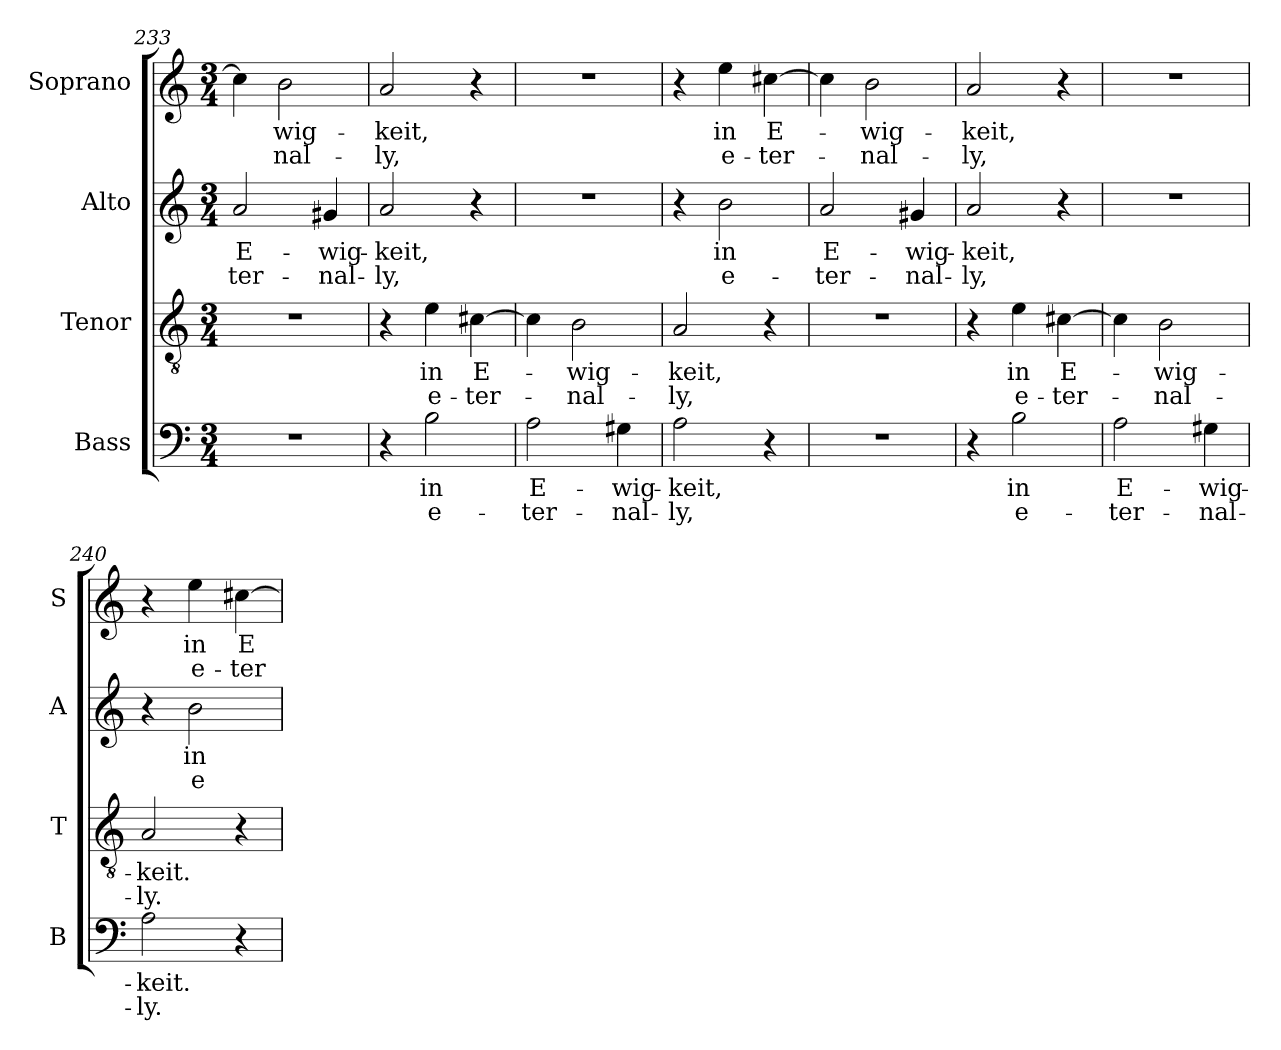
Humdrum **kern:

**kern	**text	**text	**kern	**text	**text	**kern	**text	**text	**kern	**text	**text
*part4	*part4	*part4	*part3	*part3	*part3	*part2	*part2	*part2	*part1	*part1	*part1
*staff4	*staff4	*staff4	*staff3	*staff3	*staff3	*staff2	*staff2	*staff2	*staff1	*staff1	*staff1
*I"Bass	*	*	*I"Tenor	*	*	*I"Alto	*	*	*I"Soprano	*	*
*I'B	*	*	*I'T	*	*	*I'A	*	*	*I'S	*	*
*clefF4	*	*	*clefGv2	*	*	*clefG2	*	*	*clefG2	*	*
*k[]	*	*	*k[]	*	*	*k[]	*	*	*k[]	*	*
*C:	*	*	*C:	*	*	*C:	*	*	*C:	*	*
*M3/4	*	*	*M3/4	*	*	*M3/4	*	*	*M3/4	*	*
=233	=233	=233	=233	=233	=233	=233	=233	=233	=233	=233	=233
!	!	!	!	!	!	!	!LO:LY:b	!LO:LY:b	!	!	!
2.r	.	.	2.r	.	.	2a/	E-	-ter-	4cc#\]	.	.
!	!	!	!	!	!	!	!	!	!	!LO:LY:b	!LO:LY:b
.	.	.	.	.	.	.	.	.	2b\	-wig-	-nal-
!	!	!	!	!	!	!	!LO:LY:b	!LO:LY:b	!	!	!
.	.	.	.	.	.	4g#X/	-wig-	-nal-	.	.	.
=234	=234	=234	=234	=234	=234	=234	=234	=234	=234	=234	=234
!	!	!	!	!	!	!	!LO:LY:b	!LO:LY:b	!	!	!
!	!	!	!	!	!	!	!	!	!	!LO:LY:b	!LO:LY:b
4r	.	.	4r	.	.	2a/	-keit,	-ly,	2a/	-keit,	-ly,
!	!LO:LY:b	!LO:LY:b	!	!	!	!	!	!	!	!	!
!	!	!	!	!LO:LY:b	!LO:LY:b	!	!	!	!	!	!
2B\	in	e-	4e\	in	e-	.	.	.	.	.	.
!	!	!	!	!LO:LY:b	!LO:LY:b	!	!	!	!	!	!
.	.	.	[4c#X\	E-	-ter-	4r	.	.	4r	.	.
=235	=235	=235	=235	=235	=235	=235	=235	=235	=235	=235	=235
!	!LO:LY:b	!LO:LY:b	!	!	!	!	!	!	!	!	!
2A\	E-	-ter-	4c#\]	.	.	2.r	.	.	2.r	.	.
!	!	!	!	!LO:LY:b	!LO:LY:b	!	!	!	!	!	!
.	.	.	2B\	-wig-	-nal-	.	.	.	.	.	.
!	!LO:LY:b	!LO:LY:b	!	!	!	!	!	!	!	!	!
4G#X\	-wig-	-nal-	.	.	.	.	.	.	.	.	.
=236	=236	=236	=236	=236	=236	=236	=236	=236	=236	=236	=236
!	!LO:LY:b	!LO:LY:b	!	!	!	!	!	!	!	!	!
!	!	!	!	!LO:LY:b	!LO:LY:b	!	!	!	!	!	!
2A\	-keit,	-ly,	2A/	-keit,	-ly,	4r	.	.	4r	.	.
!	!	!	!	!	!	!	!LO:LY:b	!LO:LY:b	!	!	!
!	!	!	!	!	!	!	!	!	!	!LO:LY:b	!LO:LY:b
.	.	.	.	.	.	2b\	in	e-	4ee\	in	e-
!	!	!	!	!	!	!	!	!	!	!LO:LY:b	!LO:LY:b
4r	.	.	4r	.	.	.	.	.	[4cc#X\	E-	-ter-
!!LO:PB:g=z
=237	=237	=237	=237	=237	=237	=237	=237	=237	=237	=237	=237
!	!	!	!	!	!	!	!LO:LY:b	!LO:LY:b	!	!	!
2.r	.	.	2.r	.	.	2a/	E-	-ter-	4cc#\]	.	.
!	!	!	!	!	!	!	!	!	!	!LO:LY:b	!LO:LY:b
.	.	.	.	.	.	.	.	.	2b\	-wig-	-nal-
!	!	!	!	!	!	!	!LO:LY:b	!LO:LY:b	!	!	!
.	.	.	.	.	.	4g#X/	-wig-	-nal-	.	.	.
=238	=238	=238	=238	=238	=238	=238	=238	=238	=238	=238	=238
!	!	!	!	!	!	!	!LO:LY:b	!LO:LY:b	!	!	!
!	!	!	!	!	!	!	!	!	!	!LO:LY:b	!LO:LY:b
4r	.	.	4r	.	.	2a/	-keit,	-ly,	2a/	-keit,	-ly,
!	!LO:LY:b	!LO:LY:b	!	!	!	!	!	!	!	!	!
!	!	!	!	!LO:LY:b	!LO:LY:b	!	!	!	!	!	!
2B\	in	e-	4e\	in	e-	.	.	.	.	.	.
!	!	!	!	!LO:LY:b	!LO:LY:b	!	!	!	!	!	!
.	.	.	[4c#X\	E-	-ter-	4r	.	.	4r	.	.
=239	=239	=239	=239	=239	=239	=239	=239	=239	=239	=239	=239
!	!LO:LY:b	!LO:LY:b	!	!	!	!	!	!	!	!	!
2A\	E-	-ter-	4c#\]	.	.	2.r	.	.	2.r	.	.
!	!	!	!	!LO:LY:b	!LO:LY:b	!	!	!	!	!	!
.	.	.	2B\	-wig-	-nal-	.	.	.	.	.	.
!	!LO:LY:b	!LO:LY:b	!	!	!	!	!	!	!	!	!
4G#X\	-wig-	-nal-	.	.	.	.	.	.	.	.	.
=240	=240	=240	=240	=240	=240	=240	=240	=240	=240	=240	=240
!	!LO:LY:b	!LO:LY:b	!	!	!	!	!	!	!	!	!
!	!	!	!	!LO:LY:b	!LO:LY:b	!	!	!	!	!	!
2A\	-keit.	-ly.	2A/	-keit.	-ly.	4r	.	.	4r	.	.
!	!	!	!	!	!	!	!LO:LY:b	!LO:LY:b	!	!	!
!	!	!	!	!	!	!	!	!	!	!LO:LY:b	!LO:LY:b
.	.	.	.	.	.	2b\	in	e-	4ee\	in	e-
!	!	!	!	!	!	!	!	!	!	!LO:LY:b	!LO:LY:b
4r	.	.	4r	.	.	.	.	.	[4cc#X\	E-	-ter-
=	=	=	=	=	=	=	=	=	=	=	=
*-	*-	*-	*-	*-	*-	*-	*-	*-	*-	*-	*-
